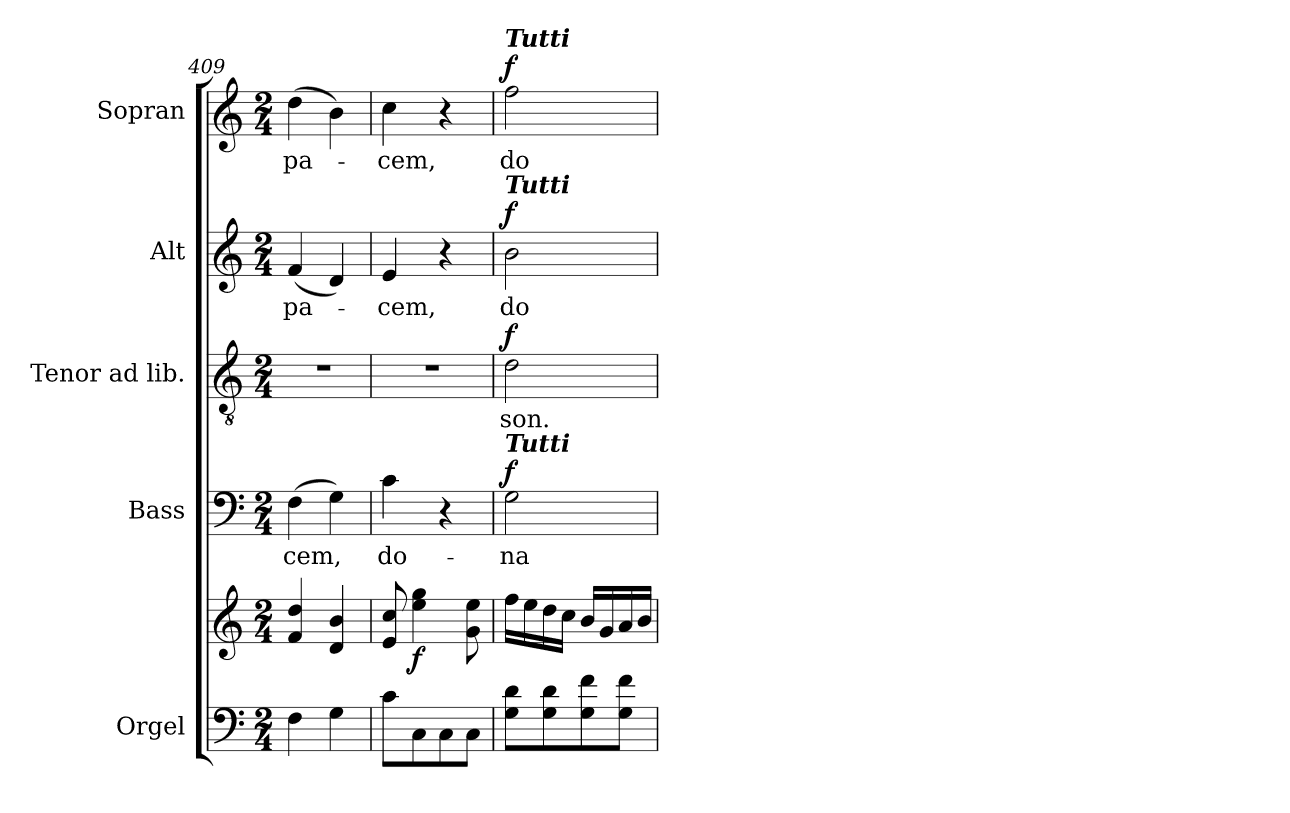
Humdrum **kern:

**kern	**kern	**dynam	**kern	**text	**dynam	**kern	**text	**dynam	**kern	**text	**dynam	**kern	**text	**dynam
*part5	*part5	*part5	*part4	*part4	*part4	*part3	*part3	*part3	*part2	*part2	*part2	*part1	*part1	*part1
*staff6	*staff5	*staff5/6	*staff4	*staff4	*staff4	*staff3	*staff3	*staff3	*staff2	*staff2	*staff2	*staff1	*staff1	*staff1
*I"Orgel	*	*	*I"Bass	*	*	*I"Tenor ad lib.	*	*	*I"Alt	*	*	*I"Sopran	*	*
*I'Org.	*	*	*I'B	*	*	*I'T	*	*	*I'A	*	*	*I'S	*	*
!!LO:LB:g=z
*clefF4	*clefG2	*	*clefF4	*	*	*clefGv2	*	*	*clefG2	*	*	*clefG2	*	*
*k[]	*k[]	*	*k[]	*	*	*k[]	*	*	*k[]	*	*	*k[]	*	*
*C:	*C:	*	*C:	*	*	*C:	*	*	*C:	*	*	*C:	*	*
*M2/4	*M2/4	*	*M2/4	*	*	*M2/4	*	*	*M2/4	*	*	*M2/4	*	*
=409	=409	=409	=409	=409	=409	=409	=409	=409	=409	=409	=409	=409	=409	=409
!	!	!	!	!LO:LY:b	!	!	!	!	!	!LO:LY:b	!	!	!LO:LY:b	!
4F\	4f/ 4dd/	.	(>4F\	-cem,	.	2r	.	.	(<4f/	pa-	.	(>4dd\	pa-	.
4G\	4d/ 4b/	.	4G\)	.	.	.	.	.	4d/)	.	.	4b\)	.	.
=410	=410	=410	=410	=410	=410	=410	=410	=410	=410	=410	=410	=410	=410	=410
!	!	!	!	!LO:LY:b	!	!	!	!	!	!LO:LY:b	!	!	!LO:LY:b	!
8c\L	8e/ 8cc/	.	4c\	do-	.	2r	.	.	4e/	-cem,	.	4cc\	-cem,	.
!	!	!LO:DY:b	!	!	!	!	!	!	!	!	!	!	!	!
8C\	4ee\ 4gg\	f	.	.	.	.	.	.	.	.	.	.	.	.
8C\	.	.	4r	.	.	.	.	.	4r	.	.	4r	.	.
8C\J	8g\ 8ee\	.	.	.	.	.	.	.	.	.	.	.	.	.
=411	=411	=411	=411	=411	=411	=411	=411	=411	=411	=411	=411	=411	=411	=411
!	!	!	!	!	!	!	!	!	!	!	!	!LO:TX:a:Bi:t=Tutti	!	!
!	!	!	!	!	!	!	!	!	!LO:TX:a:Bi:t=Tutti	!	!	!	!	!
!	!	!	!LO:TX:a:Bi:t=Tutti	!	!	!	!	!	!	!	!	!	!	!
!	!	!	!	!LO:LY:b	!LO:DY:a	!	!LO:LY:b	!LO:DY:a	!	!LO:LY:b	!LO:DY:a	!	!LO:LY:b	!LO:DY:a
8G\ 8d\L	16ff\LL	.	2G\	-na	f	2d\	-son.	f	2b\	do-	f	2ff\	do-	f
.	16ee\	.	.	.	.	.	.	.	.	.	.	.	.	.
8G\ 8d\	16dd\	.	.	.	.	.	.	.	.	.	.	.	.	.
.	16cc\JJ	.	.	.	.	.	.	.	.	.	.	.	.	.
8G\ 8f\	16b/LL	.	.	.	.	.	.	.	.	.	.	.	.	.
.	16g/	.	.	.	.	.	.	.	.	.	.	.	.	.
8G\ 8f\J	16a/	.	.	.	.	.	.	.	.	.	.	.	.	.
.	16b/JJ	.	.	.	.	.	.	.	.	.	.	.	.	.
=	=	=	=	=	=	=	=	=	=	=	=	=	=	=
*-	*-	*-	*-	*-	*-	*-	*-	*-	*-	*-	*-	*-	*-	*-
